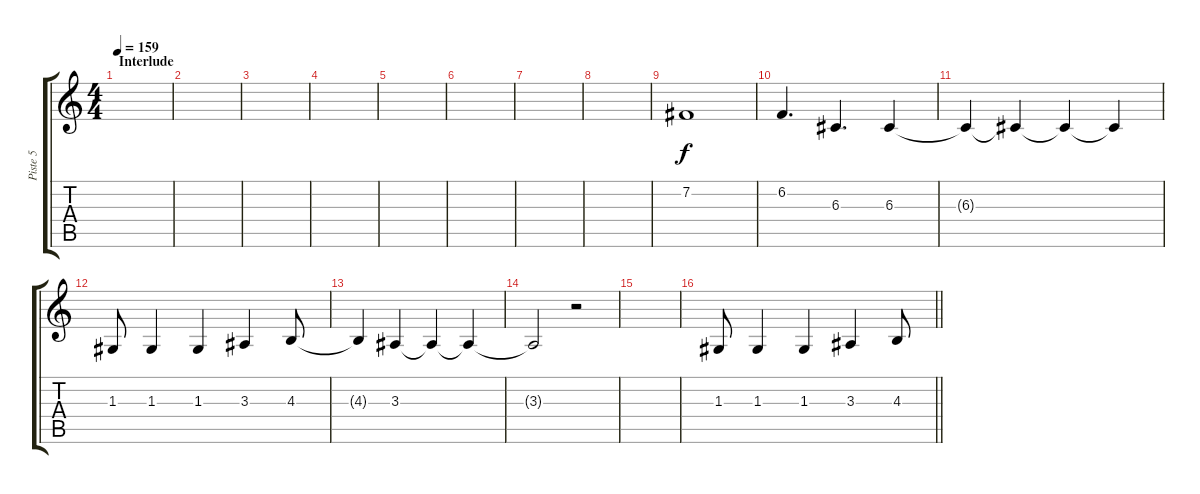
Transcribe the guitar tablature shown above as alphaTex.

\track ("Piste 5" "Piste 5") {instrument altosax}
\staff {score tabs}
\tuning (E4 B3 G3 D3 A2 E2) {hide}
\ts (4 4)
\section ("" "Interlude")
\tempo 159
\clef g2
\ks c
|
|
|
|
|
|
|
|
7.2.1 |
6.2.4{d} 6.3.4{d} 6.3.4 |
6.3{t}.4 6.3{t}.4 6.3{t}.4 6.3{t}.4 |
1.3.8 1.3.4 1.3.4 3.3.4 4.3.8 |
4.3{t}.4 3.3.4 3.3{t}.4 3.3{t}.4 |
3.3{t}.2 r.2 |
|
\barLineRight lightlight
1.3.8 1.3.4 1.3.4 3.3.4 4.3.8
